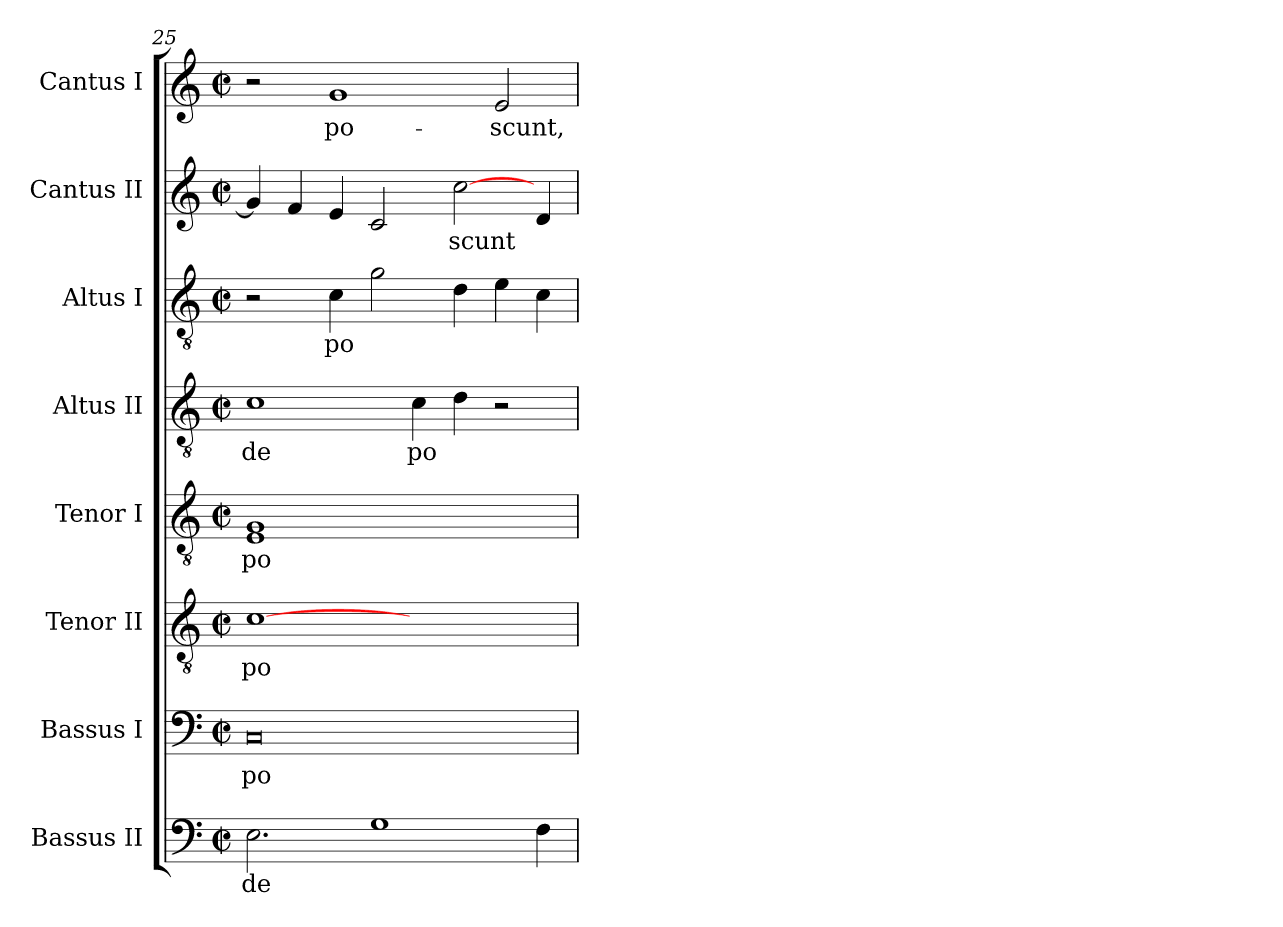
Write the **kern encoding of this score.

**kern	**text	**kern	**text	**kern	**text	**kern	**text	**kern	**text	**kern	**text	**kern	**text	**kern	**text
*part8	*part8	*part7	*part7	*part6	*part6	*part5	*part5	*part4	*part4	*part3	*part3	*part2	*part2	*part1	*part1
*staff8	*staff8	*staff7	*staff7	*staff6	*staff6	*staff5	*staff5	*staff4	*staff4	*staff3	*staff3	*staff2	*staff2	*staff1	*staff1
*I"Bassus II	*	*I"Bassus I	*	*I"Tenor II	*	*I"Tenor I	*	*I"Altus II	*	*I"Altus I	*	*I"Cantus II	*	*I"Cantus I	*
*clefF4	*	*clefF4	*	*clefGv2	*	*clefGv2	*	*clefGv2	*	*clefGv2	*	*clefG2	*	*clefG2	*
*M2/2	*	*M2/2	*	*M2/2	*	*M2/2	*	*M2/2	*	*M2/2	*	*M2/2	*	*M2/2	*
*met(c|)	*	*met(c|)	*	*met(c|)	*	*met(c|)	*	*met(c|)	*	*met(c|)	*	*met(c|)	*	*met(c|)	*
=25	=25	=25	=25	=25	=25	=25	=25	=25	=25	=25	=25	=25	=25	=25	=25
!	!LO:LY:b:cj	!LO:N:vis=0	!LO:LY:b:cj	!	!LO:LY:b:cj	!	!LO:LY:b:cj	!	!LO:LY:b:cj	!	!	!	!	!	!
2.E\	de	1C	po-	[>1c	po	1G 1E	po	1c	de	2r	.	4g/]	.	2r	.
.	.	.	.	.	.	.	.	.	.	.	.	4f/	.	.	.
!	!	!	!	!	!	!	!	!	!	!	!LO:LY:b:cj	!	!	!	!LO:LY:b:cj
.	.	.	.	.	.	.	.	.	.	4c\	po	4e/	.	1g	po-
1G	.	.	.	.	.	.	.	.	.	2g\	.	2c/	.	.	.
!	!	!	!	!	!	!	!	!	!LO:LY:b:cj	!	!	!	!	!	!
.	.	1ryy	.	1ryy	.	1ryy	.	4c\	po	.	.	.	.	.	.
!	!	!	!	!	!	!	!	!	!	!	!	!	!LO:LY:b	!	!
.	.	.	.	.	.	.	.	4d\	.	4d\	.	[>2cc\	scunt	.	.
!	!	!	!	!	!	!	!	!	!	!	!	!	!	!	!LO:LY:b:cj
.	.	.	.	.	.	.	.	2r	.	4e\	.	.	.	2e/	-scunt,
4F\	.	.	.	.	.	.	.	.	.	4c\	.	4d/	.	.	.
=	=	=	=	=	=	=	=	=	=	=	=	=	=	=	=
*-	*-	*-	*-	*-	*-	*-	*-	*-	*-	*-	*-	*-	*-	*-	*-
